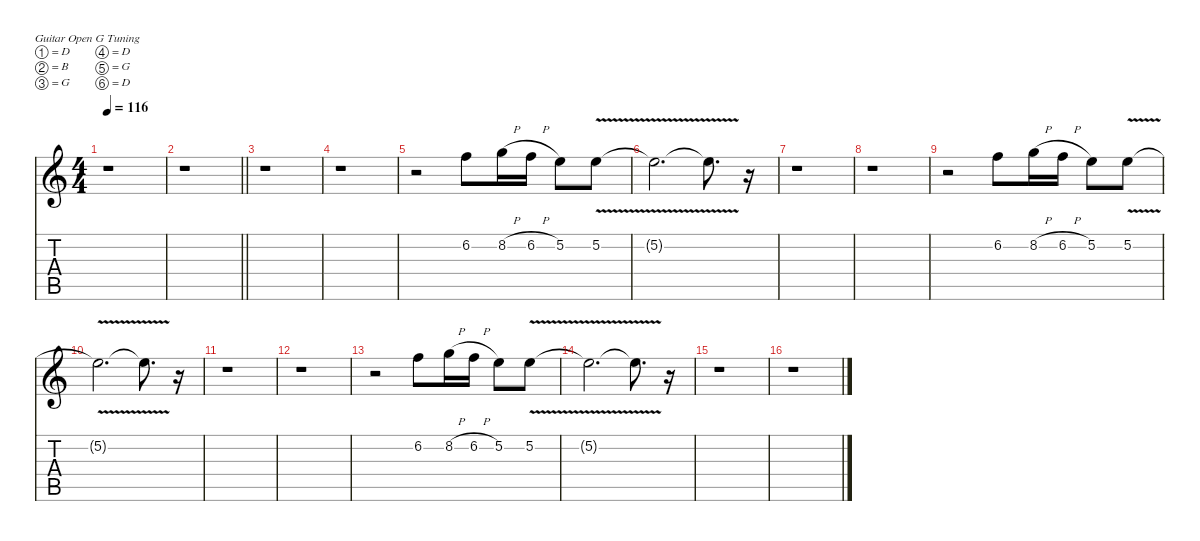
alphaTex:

\defaultSystemsLayout 4
\hideDynamics
\bracketExtendMode nobrackets
\singleTrackTrackNamePolicy hidden
\multiTrackTrackNamePolicy hidden
\otherSystemsTrackNameOrientation horizontal
\track ("Guitar Overdubs" "dist.guit.") {instrument distortionguitar}
\staff {score tabs}
\tuning (D4 B3 G3 D3 G2 D2)
\ts (4 4)
\tempo 116
\clef g2
\ks c
r.1{dy f beam Down} |
\barLineRight lightlight
r.1{beam Down} |
r.1{beam Down} |
r.1{beam Down} |
r.2{beam Down} 6.2.8{beam Down} 8.2{h}.16{beam Down} 6.2{h}.16{beam Down} 5.2.8{beam Down} 5.2{v}.8{beam Down} |
5.2{v t}.2{d beam Down} 5.2{v t}.8{d beam Down} r.16{beam Down} |
r.1{beam Down} |
r.1{beam Down} |
r.2{beam Down} 6.2.8{beam Down} 8.2{h}.16{beam Down} 6.2{h}.16{beam Down} 5.2.8{beam Down} 5.2{v}.8{beam Down} |
5.2{v t}.2{d beam Down} 5.2{v t}.8{d beam Down} r.16{beam Down} |
r.1{beam Down} |
r.1{beam Down} |
r.2{beam Down} 6.2.8{beam Down} 8.2{h}.16{beam Down} 6.2{h}.16{beam Down} 5.2.8{beam Down} 5.2{v}.8{beam Down} |
5.2{v t}.2{d beam Down} 5.2{v t}.8{d beam Down} r.16{beam Down} |
r.1{beam Down} |
r.1{beam Down}
